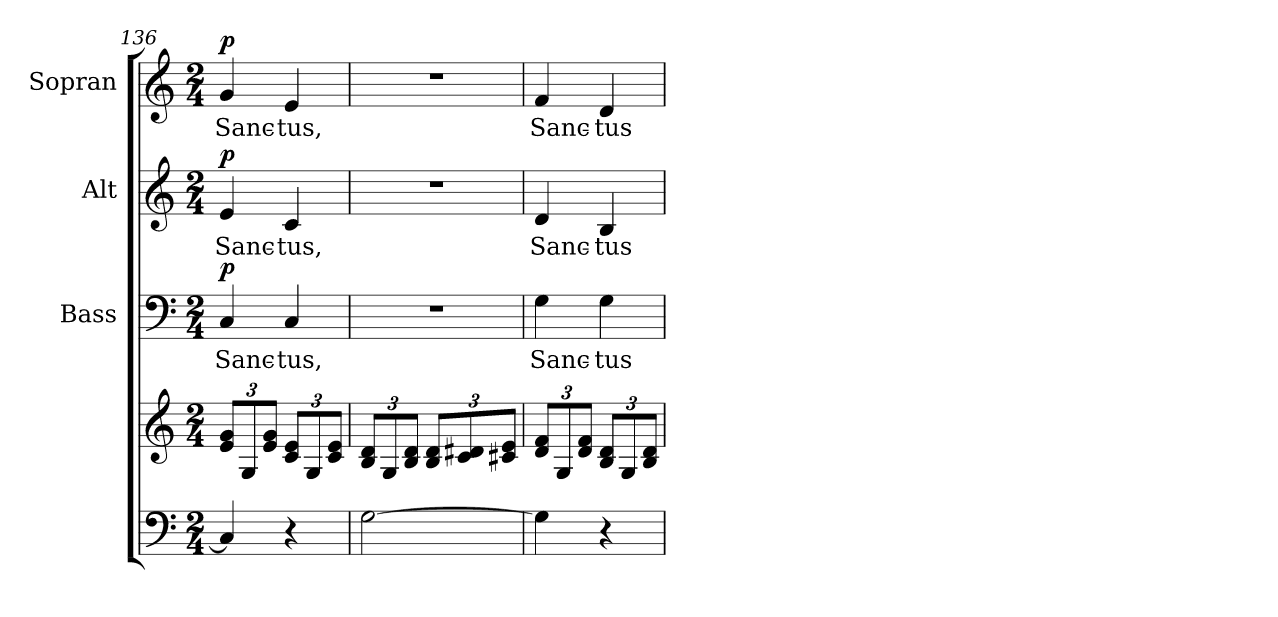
**kern	**kern	**kern	**text	**dynam	**kern	**text	**dynam	**kern	**text	**dynam
*part4	*part4	*part3	*part3	*part3	*part2	*part2	*part2	*part1	*part1	*part1
*staff5	*staff4	*staff3	*staff3	*staff3	*staff2	*staff2	*staff2	*staff1	*staff1	*staff1
*	*	*I"Bass	*	*	*I"Alt	*	*	*I"Sopran	*	*
*	*	*I'B.	*	*	*I'A.	*	*	*I'S.	*	*
*clefF4	*clefG2	*clefF4	*	*	*clefG2	*	*	*clefG2	*	*
*k[]	*k[]	*k[]	*	*	*k[]	*	*	*k[]	*	*
*C:	*C:	*C:	*	*	*C:	*	*	*C:	*	*
*M2/4	*M2/4	*M2/4	*	*	*M2/4	*	*	*M2/4	*	*
=136	=136	=136	=136	=136	=136	=136	=136	=136	=136	=136
!	!	!	!LO:LY:b	!LO:DY:a	!	!LO:LY:b	!LO:DY:a	!	!LO:LY:b	!LO:DY:a
4C/]	12e/ 12g/L	4C/	Sanc-	p	4e/	Sanc-	p	4g/	Sanc-	p
.	12G/	.	.	.	.	.	.	.	.	.
.	12e/ 12g/J	.	.	.	.	.	.	.	.	.
!	!	!	!LO:LY:b	!	!	!LO:LY:b	!	!	!LO:LY:b	!
4r	12c/ 12e/L	4C/	-tus,	.	4c/	-tus,	.	4e/	-tus,	.
.	12G/	.	.	.	.	.	.	.	.	.
.	12c/ 12e/J	.	.	.	.	.	.	.	.	.
=137	=137	=137	=137	=137	=137	=137	=137	=137	=137	=137
[2G\	12B/ 12d/L	2r	.	.	2r	.	.	2r	.	.
.	12G/	.	.	.	.	.	.	.	.	.
.	12B/ 12d/J	.	.	.	.	.	.	.	.	.
.	12B/ 12d/L	.	.	.	.	.	.	.	.	.
.	12c/ 12d#X/	.	.	.	.	.	.	.	.	.
.	12c#X/ 12e/J	.	.	.	.	.	.	.	.	.
=138	=138	=138	=138	=138	=138	=138	=138	=138	=138	=138
!	!	!	!LO:LY:b	!	!	!LO:LY:b	!	!	!LO:LY:b	!
4G\]	12d/ 12f/L	4G\	Sanc-	.	4d/	Sanc-	.	4f/	Sanc-	.
.	12G/	.	.	.	.	.	.	.	.	.
.	12d/ 12f/J	.	.	.	.	.	.	.	.	.
!	!	!	!LO:LY:b	!	!	!LO:LY:b	!	!	!LO:LY:b	!
4r	12B/ 12d/L	4G\	-tus	.	4B/	-tus	.	4d/	-tus	.
.	12G/	.	.	.	.	.	.	.	.	.
.	12B/ 12d/J	.	.	.	.	.	.	.	.	.
=	=	=	=	=	=	=	=	=	=	=
*-	*-	*-	*-	*-	*-	*-	*-	*-	*-	*-
